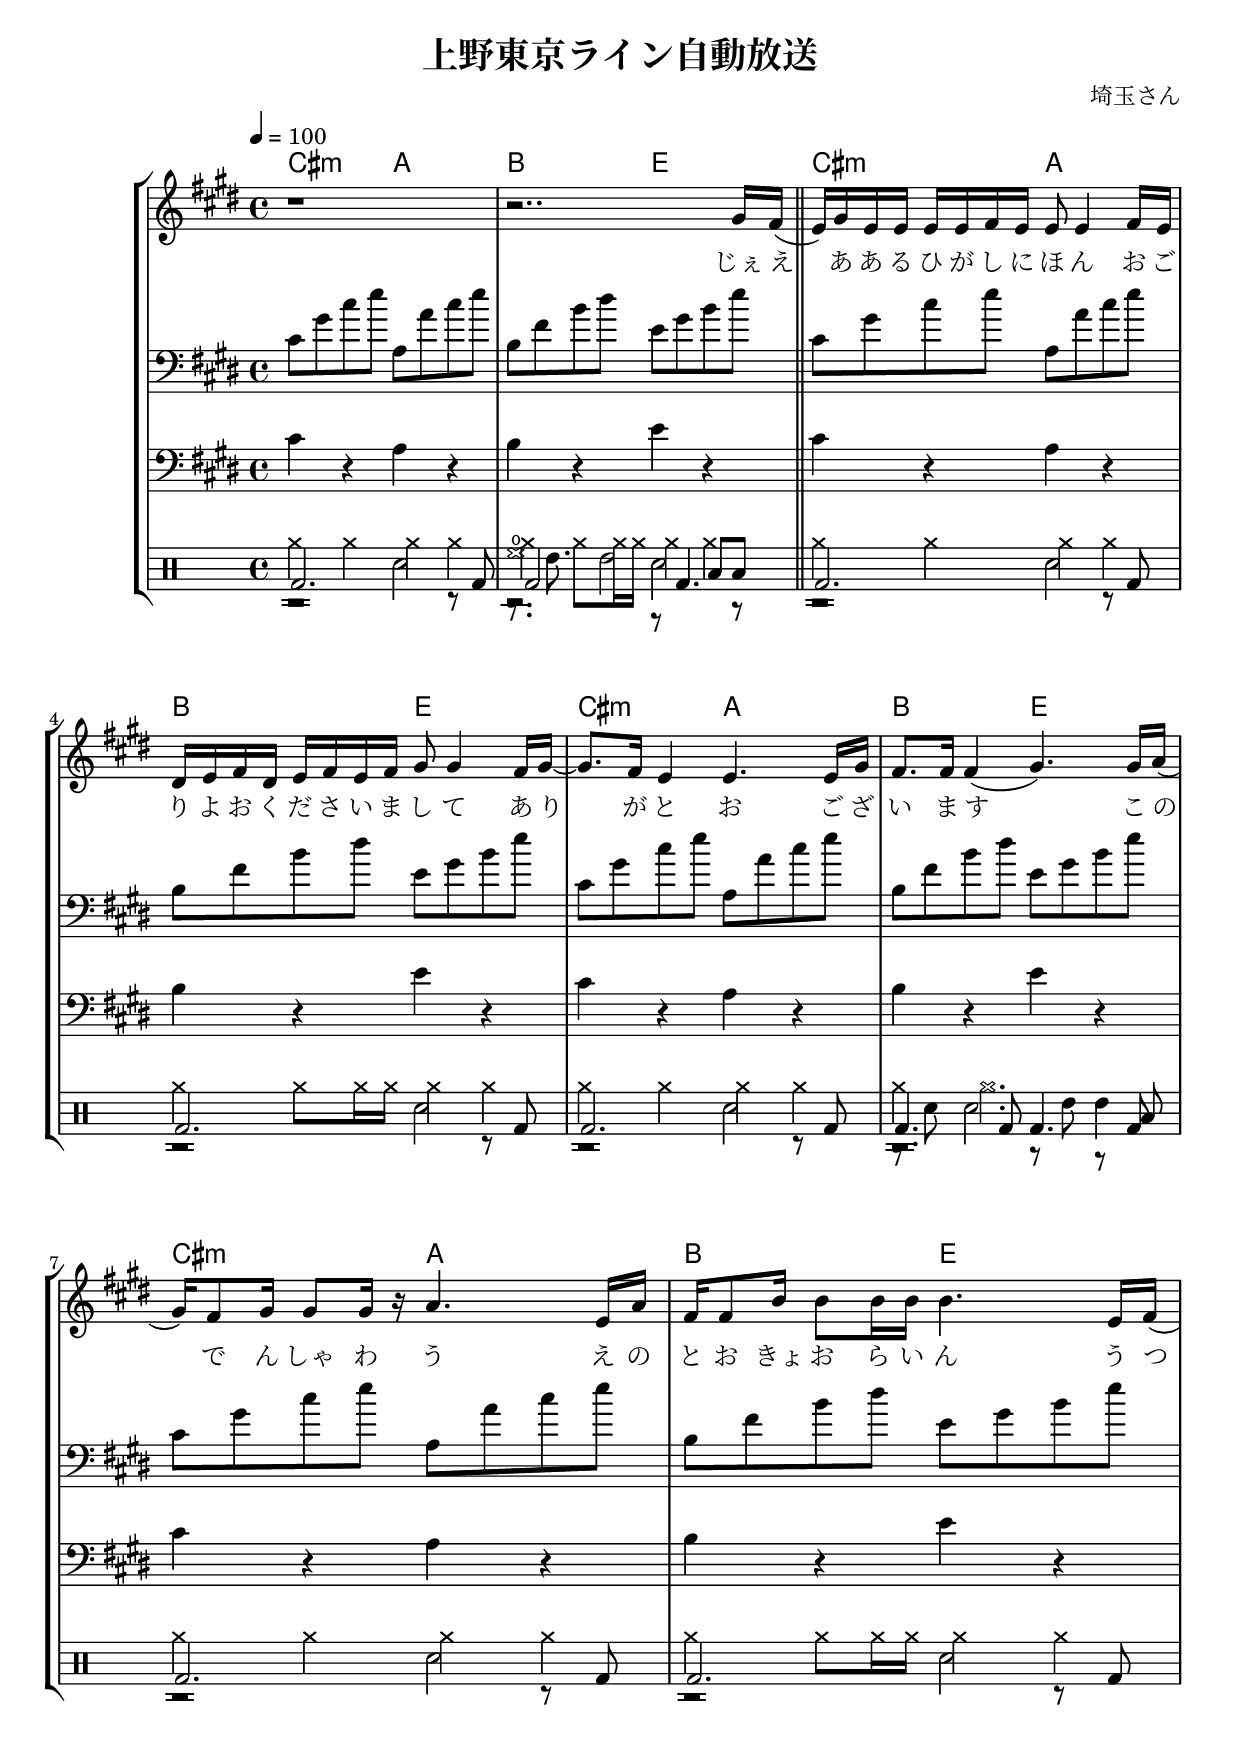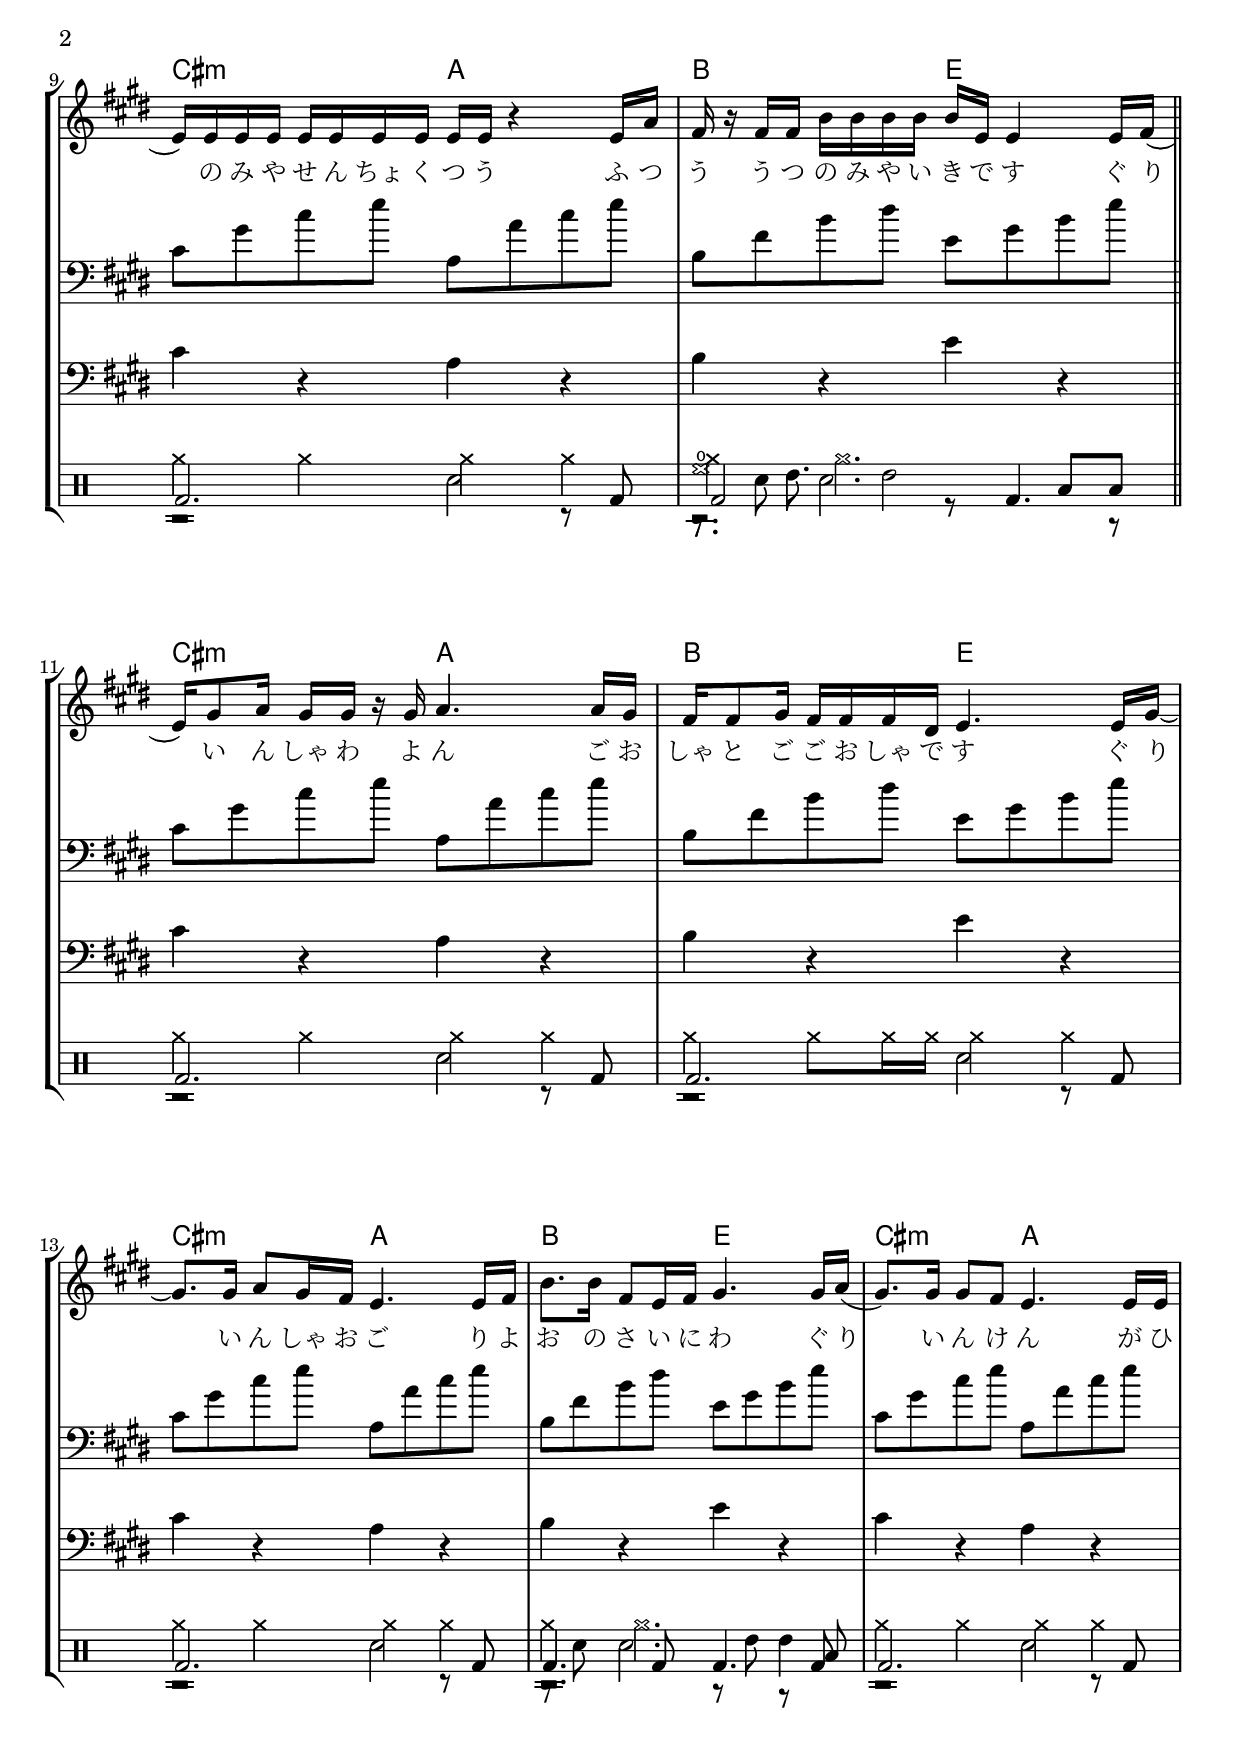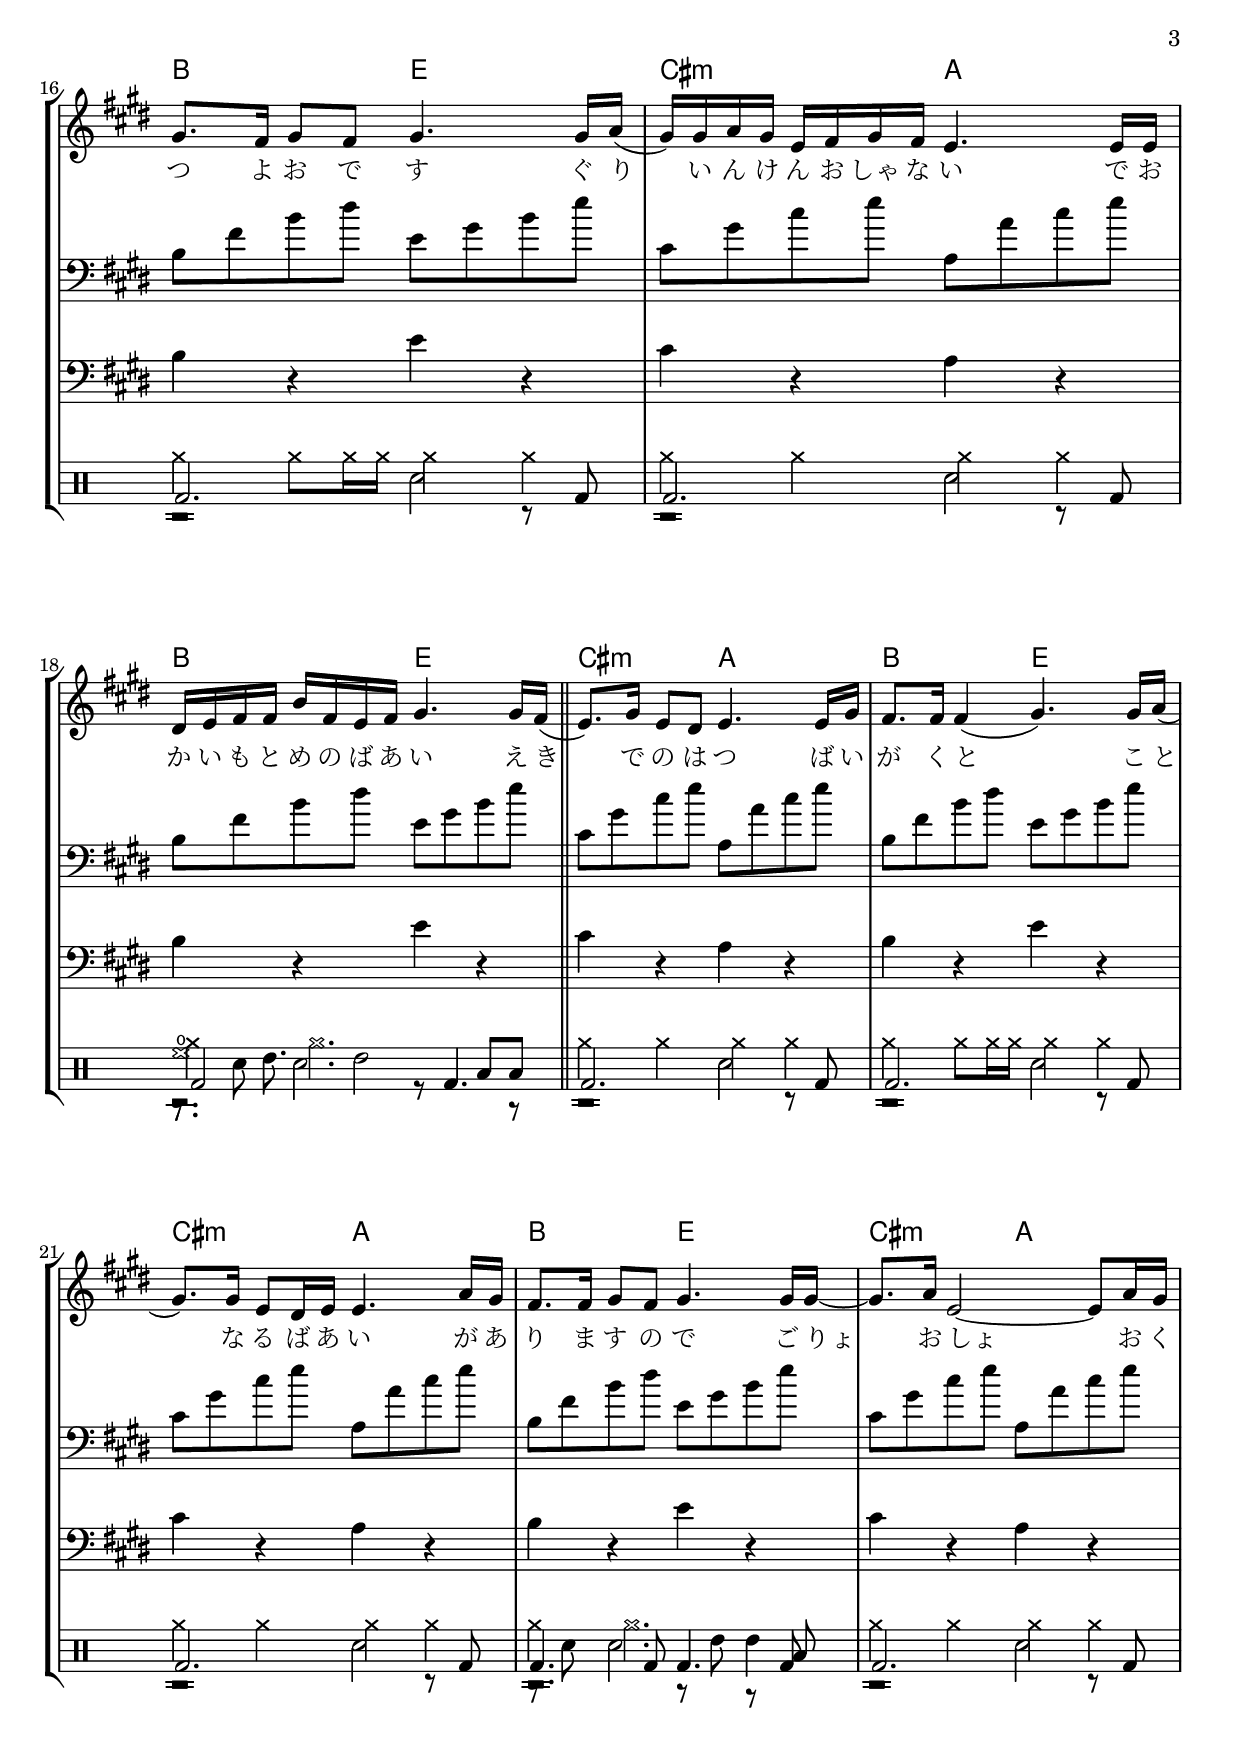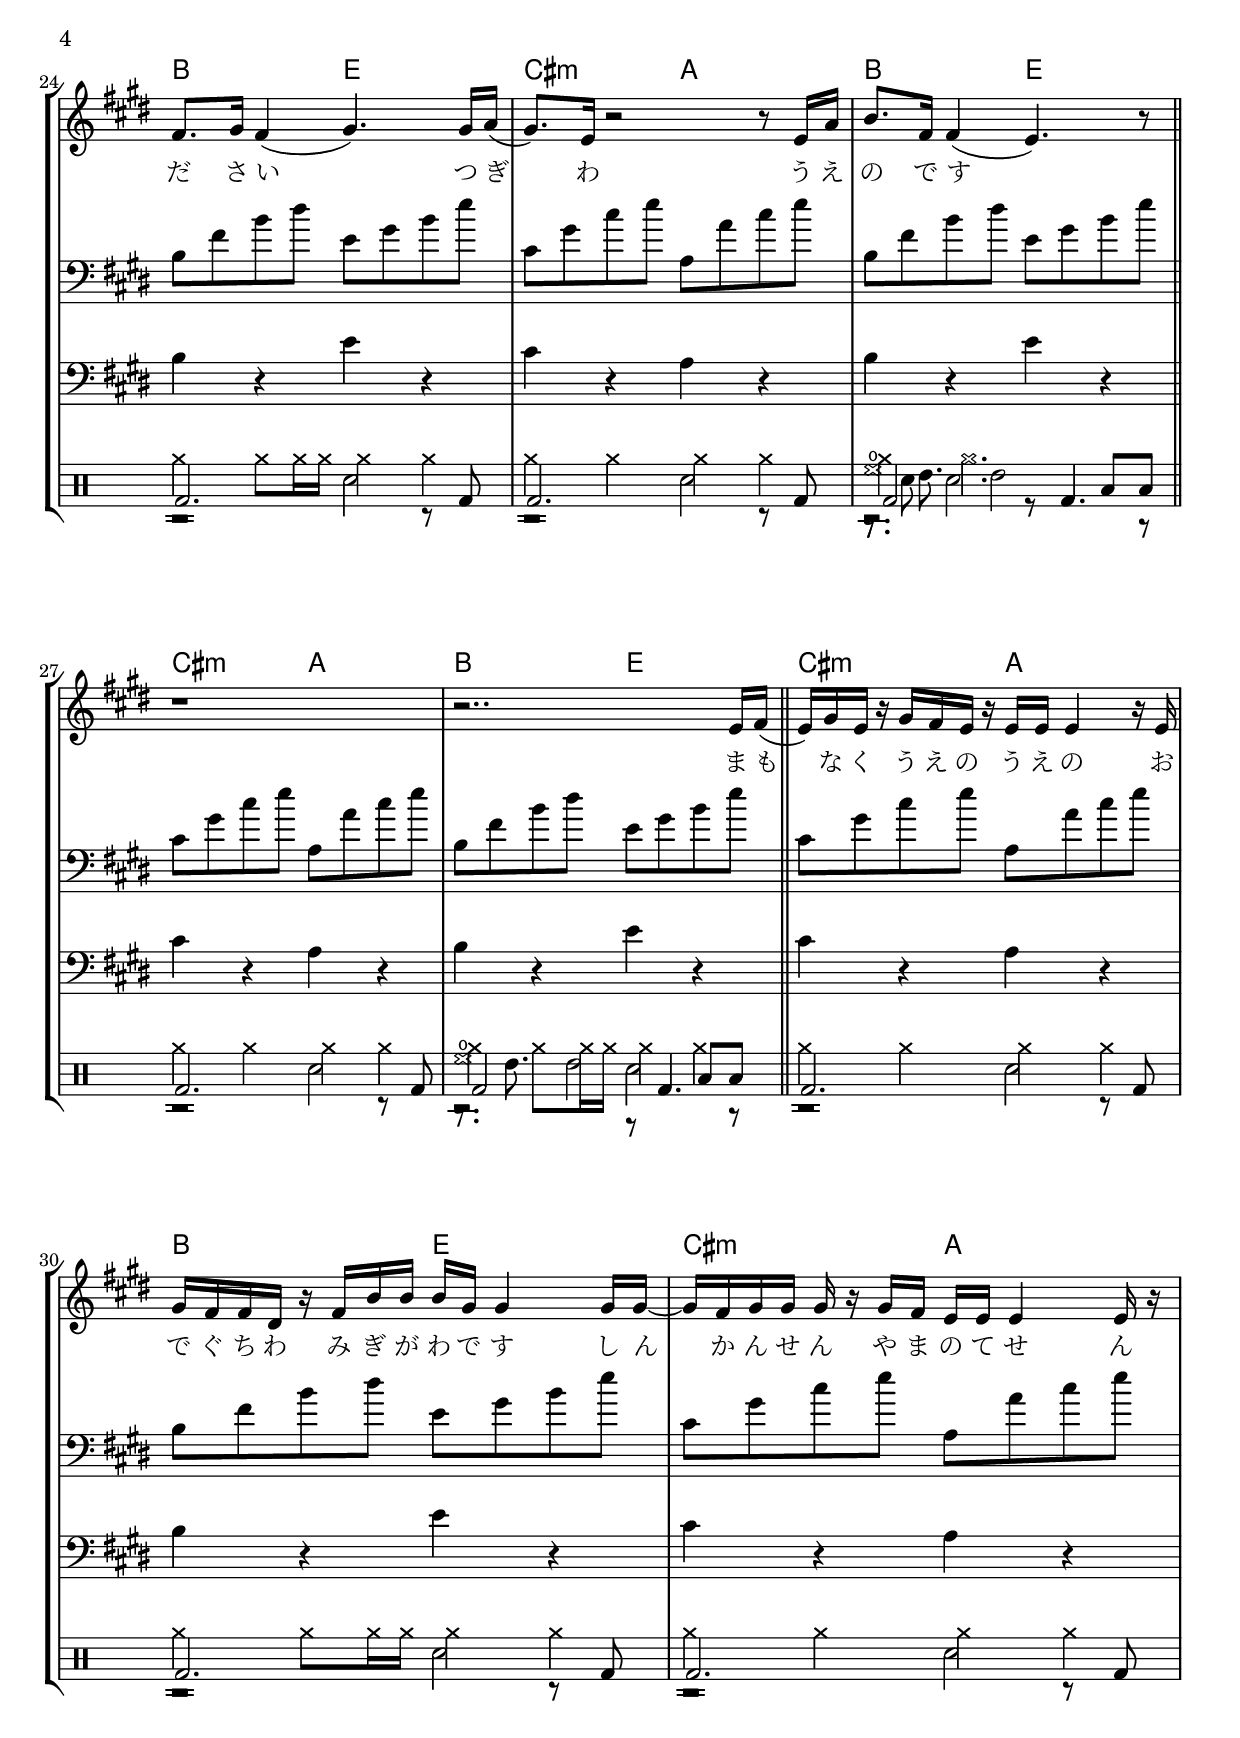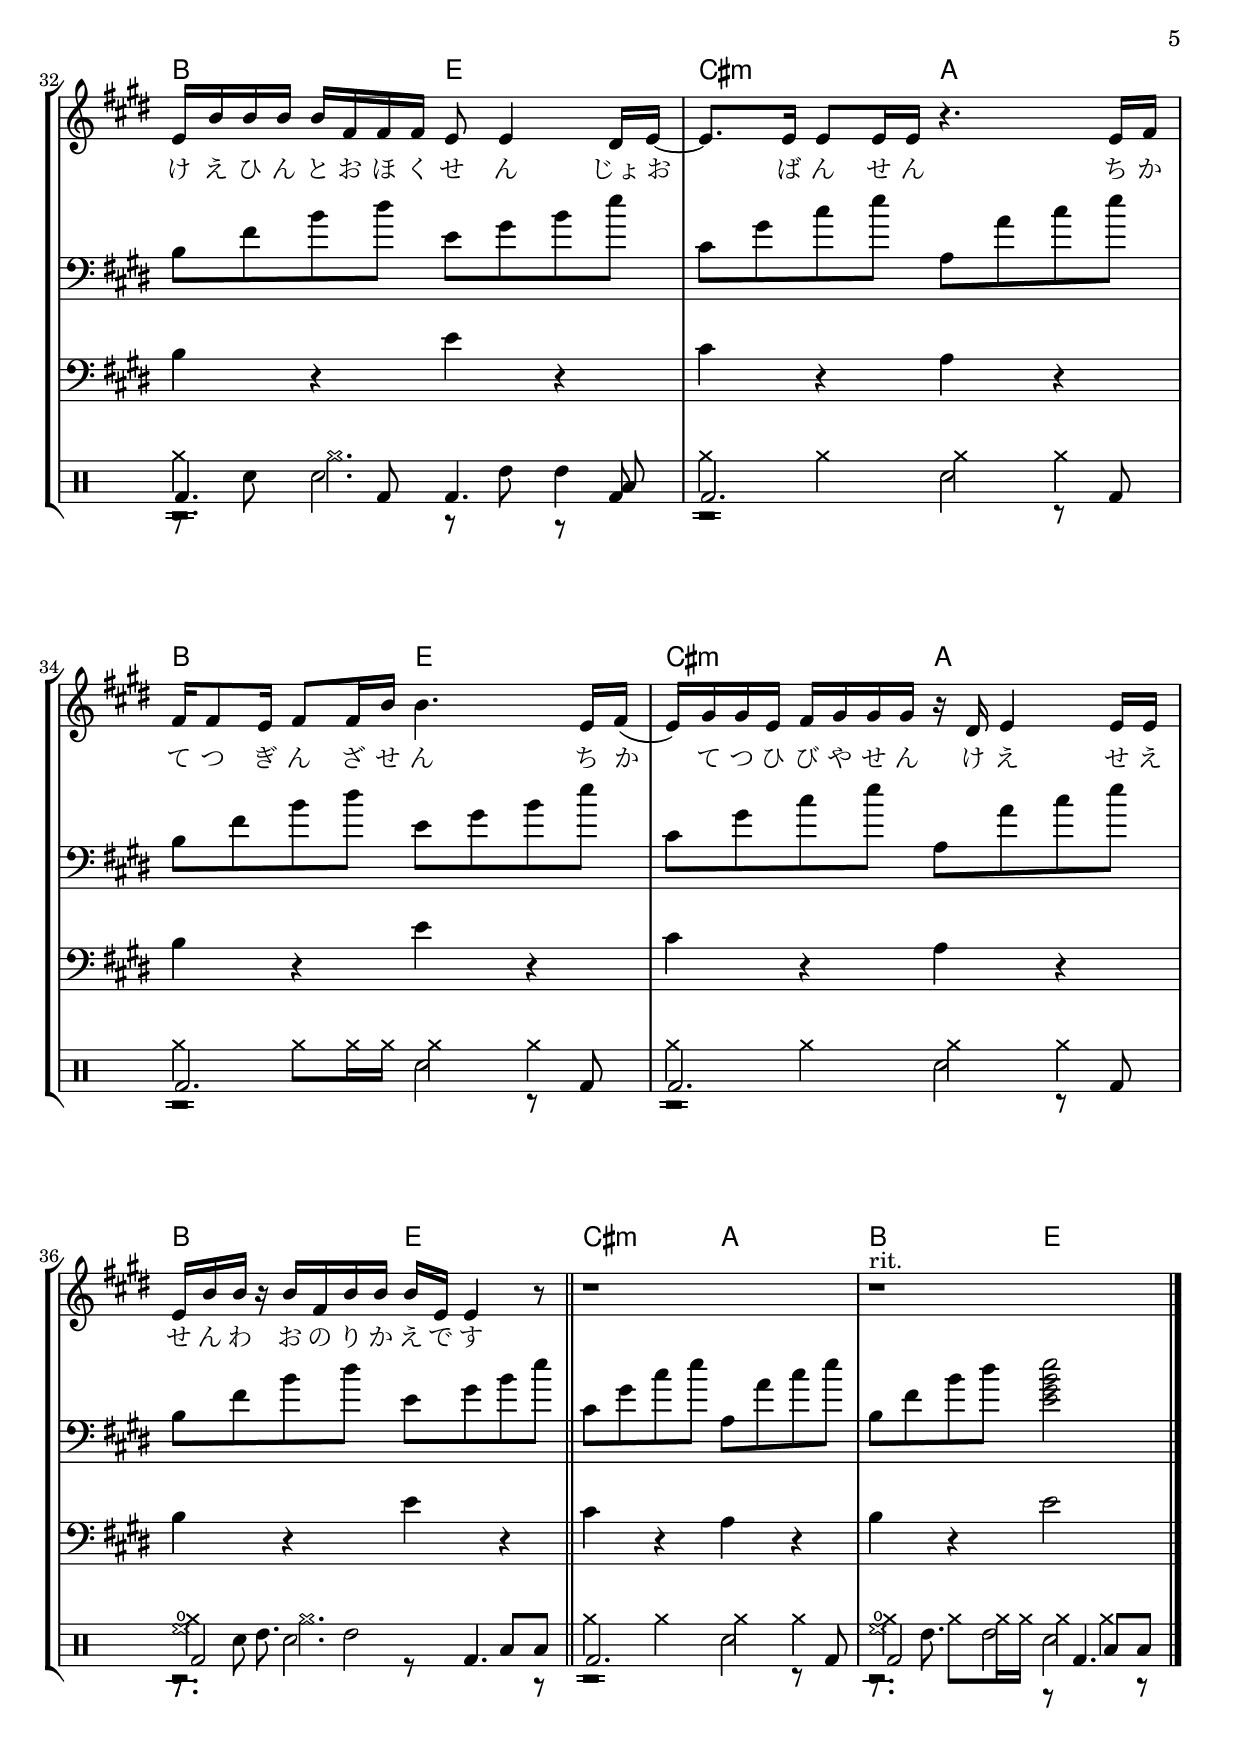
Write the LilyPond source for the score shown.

\version "2.12.1"

\header {
	title = \markup {上野東京ライン自動放送}
	composer = \markup \center-column {埼玉さん}
}

harmony = \chordmode {
	cis2:m a b e 

	cis:m a b e cis:m a b e cis:m a b e cis:m a b e 

	cis:m a b e cis:m a b e cis:m a b e cis:m a b e 

	cis:m a b e cis:m a b e cis:m a b e cis:m a b e 

	cis:m a b e 

	cis:m a b e cis:m a b e cis:m a b e cis:m a b e 

	cis:m a b e 
}

melody = {
	\key e \major
	\tempo 4 = 100
	r1 | r2.. 
	\set Staff.midiInstrument = #"mmi0.34"
	\set Staff.midiMinimumVolume = #0.7
	\set Staff.midiMaximumVolume = #0.9
	gis'16  fis'16 
	(e'16)  gis'16  e'16  e'16  e'16  e'16  fis'16  e'16  e'8  e'4  fis'16  e'16 
	dis'16  e'16  fis'16  dis'16  e'16  fis'16  e'16  fis'16  gis'8  gis'4  fis'16  gis'16~ 
	gis'8.  fis'16  e'4  e'4.  e'16  gis'16 
	fis'8.  fis'16  fis'4  (gis'4.)  gis'16  a'16 
	(gis'16)  fis'8  gis'16  gis'8  gis'16  r16  a'4.  e'16  a'16 
	fis'16  fis'8  b'16  b'8  b'16  b'16  b'4.  e'16  fis'16 
	(e'16)  e'16  e'16  e'16  e'16  e'16  e'16  e'16  e'16  e'16  r4  e'16  a'16 
	fis'16  r16  fis'16  fis'16  b'16  b'16  b'16  b'16  b'16  e'16  e'4  	\set Staff.midiInstrument = #"mmi0.34"
	\set Staff.midiMinimumVolume = #0.7
	\set Staff.midiMaximumVolume = #0.9
	e'16  fis'16 
	(e'16)  gis'8  a'16  gis'16  gis'16  r16  gis'16  a'4.  a'16  gis'16 
	fis'16  fis'8  gis'16  fis'16  fis'16  fis'16  dis'16  e'4.  e'16  gis'16~ 
	gis'8.  gis'16  a'8  gis'16  fis'16  e'4.  e'16  fis'16 
	b'8.  b'16  fis'8  e'16  fis'16  gis'4.  gis'16  a'16 
	(gis'8.)  gis'16  gis'8  fis'8  e'4.  e'16  e'16 
	gis'8.  fis'16  gis'8  fis'8  gis'4.  gis'16  a'16 
	(gis'16)  gis'16  a'16  gis'16  e'16  fis'16  gis'16  fis'16  e'4.  e'16  e'16 
	dis'16  e'16  fis'16  fis'16  b'16  fis'16  e'16  fis'16  gis'4.  	\set Staff.midiInstrument = #"mmi0.34"
	\set Staff.midiMinimumVolume = #0.7
	\set Staff.midiMaximumVolume = #0.9
	gis'16  fis'16 
	(e'8.)  gis'16  e'8  dis'8  e'4.  e'16  gis'16 
	fis'8.  fis'16  fis'4  (gis'4.)  gis'16  a'16 
	(gis'8.)  gis'16  e'8  dis'16  e'16  e'4.  a'16  gis'16 
	fis'8.  fis'16  gis'8  fis'8  gis'4.  gis'16  gis'16~ 
	gis'8.  a'16  e'2~e'8  a'16  gis'16 
	fis'8.  gis'16  fis'4  (gis'4.)  gis'16  a'16 
	(gis'8.)  e'16  r2 r8  e'16  a'16 
	b'8.  fis'16  fis'4  (e'4.)  	r8 	r1 | r2.. 
	\set Staff.midiInstrument = #"mmi0.34"
	\set Staff.midiMinimumVolume = #0.7
	\set Staff.midiMaximumVolume = #0.9
	e'16  fis'16 
	(e'16)  gis'16  e'16  r16  gis'16  fis'16  e'16  r16  e'16  e'16  e'4  r16  e'16 
	gis'16  fis'16  fis'16  dis'16  r16  fis'16  b'16  b'16  b'16  gis'16  gis'4  gis'16  gis'16~ 
	gis'16  fis'16  gis'16  gis'16  gis'16  r16  gis'16  fis'16  e'16  e'16  e'4  e'16  r16 
	e'16  b'16  b'16  b'16  b'16  fis'16  fis'16  fis'16  e'8  e'4  dis'16  e'16~ 
	e'8.  e'16  e'8  e'16  e'16  r4.  e'16  fis'16 
	fis'16  fis'8  e'16  fis'8  fis'16  b'16  b'4.  e'16  fis'16 
	(e'16)  gis'16  gis'16  e'16  fis'16  gis'16  gis'16  gis'16  r16  dis'16  e'4  e'16  e'16 
	e'16  b'16  b'16  r16  b'16  fis'16  b'16  b'16  b'16  e'16  e'4  	r8 	r1 | r1^"rit." \bar "|."
}

words = \lyricmode {
	
	じぇ  え  あ  あ  る  ひ  が  し  に  ほ  ん  お  ご  り  よ  お  く  だ  さ  い  ま  し  て  あ  り  が  と  お  ご  ざ  い  ま  す  こ  の  で  ん  しゃ  わ  う  え  の  と  お  きょ  お  ら  い  ん  う  つ  の  み  や  せ  ん  ちょ  く  つ  う  ふ  つ  う  う  つ  の  み  や  い  き  で  す  
	ぐ  り  い  ん  しゃ  わ  よ  ん  ご  お  しゃ  と  ご  ご  お  しゃ  で  す  ぐ  り  い  ん  しゃ  お  ご  り  よ  お  の  さ  い  に  わ  ぐ  り  い  ん  け  ん  が  ひ  つ  よ  お  で  す  ぐ  り  い  ん  け  ん  お  しゃ  な  い  で  お  か  い  も  と  め  の  ば  あ  い  
	え  き  で  の  は  つ  ば  い  が  く  と  こ  と  な  る  ば  あ  い  が  あ  り  ま  す  の  で  ご  りょ  お  しょ  お  く  だ  さ  い  つ  ぎ  わ  う  え  の  で  す  
	
	ま  も  な  く  う  え  の  う  え  の  お  で  ぐ  ち  わ  み  ぎ  が  わ  で  す  し  ん  か  ん  せ  ん  や  ま  の  て  せ  ん  け  え  ひ  ん  と  お  ほ  く  せ  ん  じょ  お  ば  ん  せ  ん  ち  か  て  つ  ぎ  ん  ざ  せ  ん  ち  か  て  つ  ひ  び  や  せ  ん  け  え  せ  え  せ  ん  わ  お  の  り  か  え  で  す  
	
}

tempochange = {
	\tempo 4 = 100
	r1 | r1 \bar "||"
	\tempo 4 = 100
	r1 | r1 | r1 | r1 | r1 | r1 | r1 | r1 \bar "||"
	\tempo 4 = 100
	r1 | r1 | r1 | r1 | r1 | r1 | r1 | r1 \bar "||"
	\tempo 4 = 100
	r1 | r1 | r1 | r1 | r1 | r1 | r1 | r1 \bar "||"
	\tempo 4 = 100
	r1 | r1 \bar "||"
	\tempo 4 = 100
	r1 | r1 | r1 | r1 | r1 | r1 | r1 | r1 \bar "||"
	\tempo 4 = 100
	r1 | \tempo 4 = 75 r2 \tempo 4 = 66 r2 \bar "|."
}

mainacc = {
	\clef bass
	\set Staff.midiInstrument = #"Acoustic Guitar (nylon)"
	\set Staff.midiMinimumVolume = #0.3
	\set Staff.midiMaximumVolume = #0.6
	\key e \major
	\tempo 4 = 100
	cis'8 gis'8 cis''8 e''8
	a8 a'8 cis''8 e''8
	b8 fis'8 b'8 dis''8
	e'8 gis'8 b'8 e''8
	\bar "||"

	\set Staff.midiInstrument = #"Acoustic Guitar (nylon)"
	\set Staff.midiMinimumVolume = #0.3
	\set Staff.midiMaximumVolume = #0.6
	cis'8 gis'8 cis''8 e''8
	a8 a'8 cis''8 e''8
	b8 fis'8 b'8 dis''8
	e'8 gis'8 b'8 e''8
	cis'8 gis'8 cis''8 e''8
	a8 a'8 cis''8 e''8
	b8 fis'8 b'8 dis''8
	e'8 gis'8 b'8 e''8
	cis'8 gis'8 cis''8 e''8
	a8 a'8 cis''8 e''8
	b8 fis'8 b'8 dis''8
	e'8 gis'8 b'8 e''8
	cis'8 gis'8 cis''8 e''8
	a8 a'8 cis''8 e''8
	b8 fis'8 b'8 dis''8
	e'8 gis'8 b'8 e''8
	\bar "||"

	\set Staff.midiInstrument = #"Acoustic Guitar (nylon)"
	\set Staff.midiMinimumVolume = #0.3
	\set Staff.midiMaximumVolume = #0.6
	cis'8 gis'8 cis''8 e''8
	a8 a'8 cis''8 e''8
	b8 fis'8 b'8 dis''8
	e'8 gis'8 b'8 e''8
	cis'8 gis'8 cis''8 e''8
	a8 a'8 cis''8 e''8
	b8 fis'8 b'8 dis''8
	e'8 gis'8 b'8 e''8
	cis'8 gis'8 cis''8 e''8
	a8 a'8 cis''8 e''8
	b8 fis'8 b'8 dis''8
	e'8 gis'8 b'8 e''8
	cis'8 gis'8 cis''8 e''8
	a8 a'8 cis''8 e''8
	b8 fis'8 b'8 dis''8
	e'8 gis'8 b'8 e''8
	\bar "||"

	\set Staff.midiInstrument = #"Acoustic Guitar (nylon)"
	\set Staff.midiMinimumVolume = #0.3
	\set Staff.midiMaximumVolume = #0.6
	cis'8 gis'8 cis''8 e''8
	a8 a'8 cis''8 e''8
	b8 fis'8 b'8 dis''8
	e'8 gis'8 b'8 e''8
	cis'8 gis'8 cis''8 e''8
	a8 a'8 cis''8 e''8
	b8 fis'8 b'8 dis''8
	e'8 gis'8 b'8 e''8
	cis'8 gis'8 cis''8 e''8
	a8 a'8 cis''8 e''8
	b8 fis'8 b'8 dis''8
	e'8 gis'8 b'8 e''8
	cis'8 gis'8 cis''8 e''8
	a8 a'8 cis''8 e''8
	b8 fis'8 b'8 dis''8
	e'8 gis'8 b'8 e''8
	\bar "||"

	\set Staff.midiInstrument = #"Acoustic Guitar (nylon)"
	\set Staff.midiMinimumVolume = #0.3
	\set Staff.midiMaximumVolume = #0.6
	cis'8 gis'8 cis''8 e''8
	a8 a'8 cis''8 e''8
	b8 fis'8 b'8 dis''8
	e'8 gis'8 b'8 e''8
	\bar "||"

	\set Staff.midiInstrument = #"Acoustic Guitar (nylon)"
	\set Staff.midiMinimumVolume = #0.3
	\set Staff.midiMaximumVolume = #0.6
	cis'8 gis'8 cis''8 e''8
	a8 a'8 cis''8 e''8
	b8 fis'8 b'8 dis''8
	e'8 gis'8 b'8 e''8
	cis'8 gis'8 cis''8 e''8
	a8 a'8 cis''8 e''8
	b8 fis'8 b'8 dis''8
	e'8 gis'8 b'8 e''8
	cis'8 gis'8 cis''8 e''8
	a8 a'8 cis''8 e''8
	b8 fis'8 b'8 dis''8
	e'8 gis'8 b'8 e''8
	cis'8 gis'8 cis''8 e''8
	a8 a'8 cis''8 e''8
	b8 fis'8 b'8 dis''8
	e'8 gis'8 b'8 e''8
	\bar "||"

	\set Staff.midiInstrument = #"Acoustic Guitar (nylon)"
	\set Staff.midiMinimumVolume = #0.3
	\set Staff.midiMaximumVolume = #0.6
	cis'8 gis'8 cis''8 e''8
	a8 a'8 cis''8 e''8
	b8 fis'8 b'8 dis''8
	<e' gis' b' e''>2
	\bar "|."
}

subacc = {
	\clef bass
	\set Staff.midiInstrument = #"Synthbrass 1"
	\set Staff.midiMinimumVolume = #0.3
	\set Staff.midiMaximumVolume = #0.6
	\key e \major
	\tempo 4 = 100
	cis'4 r4
	a4 r4
	b4 r4
	e'4 r4
	\bar "||"

	\set Staff.midiInstrument = #"Synthbrass 1"
	\set Staff.midiMinimumVolume = #0.3
	\set Staff.midiMaximumVolume = #0.6
	cis'4 r4
	a4 r4
	b4 r4
	e'4 r4
	cis'4 r4
	a4 r4
	b4 r4
	e'4 r4
	cis'4 r4
	a4 r4
	b4 r4
	e'4 r4
	cis'4 r4
	a4 r4
	b4 r4
	e'4 r4
	\bar "||"

	\set Staff.midiInstrument = #"Synthbrass 1"
	\set Staff.midiMinimumVolume = #0.3
	\set Staff.midiMaximumVolume = #0.6
	cis'4 r4
	a4 r4
	b4 r4
	e'4 r4
	cis'4 r4
	a4 r4
	b4 r4
	e'4 r4
	cis'4 r4
	a4 r4
	b4 r4
	e'4 r4
	cis'4 r4
	a4 r4
	b4 r4
	e'4 r4
	\bar "||"

	\set Staff.midiInstrument = #"Synthbrass 1"
	\set Staff.midiMinimumVolume = #0.3
	\set Staff.midiMaximumVolume = #0.6
	cis'4 r4
	a4 r4
	b4 r4
	e'4 r4
	cis'4 r4
	a4 r4
	b4 r4
	e'4 r4
	cis'4 r4
	a4 r4
	b4 r4
	e'4 r4
	cis'4 r4
	a4 r4
	b4 r4
	e'4 r4
	\bar "||"

	\set Staff.midiInstrument = #"Synthbrass 1"
	\set Staff.midiMinimumVolume = #0.3
	\set Staff.midiMaximumVolume = #0.6
	cis'4 r4
	a4 r4
	b4 r4
	e'4 r4
	\bar "||"

	\set Staff.midiInstrument = #"Synthbrass 1"
	\set Staff.midiMinimumVolume = #0.3
	\set Staff.midiMaximumVolume = #0.6
	cis'4 r4
	a4 r4
	b4 r4
	e'4 r4
	cis'4 r4
	a4 r4
	b4 r4
	e'4 r4
	cis'4 r4
	a4 r4
	b4 r4
	e'4 r4
	cis'4 r4
	a4 r4
	b4 r4
	e'4 r4
	\bar "||"

	\set Staff.midiInstrument = #"Synthbrass 1"
	\set Staff.midiMinimumVolume = #0.3
	\set Staff.midiMaximumVolume = #0.6
	cis'4 r4
	a4 r4
	b4 r4
	e'2
	\bar "|."
}

percA = {
	\drummode {
	cymr4 cymr4 cymr4 cymr4  |cymr4 cymr8 cymr16 cymr16 cymr4 cymr4  \bar "||"
	cymr4 cymr4 cymr4 cymr4  |cymr4 cymr8 cymr16 cymr16 cymr4 cymr4  |cymr4 cymr4 cymr4 cymr4  |cymr4 cymr2.  |cymr4 cymr4 cymr4 cymr4  |cymr4 cymr8 cymr16 cymr16 cymr4 cymr4  |cymr4 cymr4 cymr4 cymr4  |cymr4 cymr2.  \bar "||"
	cymr4 cymr4 cymr4 cymr4  |cymr4 cymr8 cymr16 cymr16 cymr4 cymr4  |cymr4 cymr4 cymr4 cymr4  |cymr4 cymr2.  |cymr4 cymr4 cymr4 cymr4  |cymr4 cymr8 cymr16 cymr16 cymr4 cymr4  |cymr4 cymr4 cymr4 cymr4  |cymr4 cymr2.  \bar "||"
	cymr4 cymr4 cymr4 cymr4  |cymr4 cymr8 cymr16 cymr16 cymr4 cymr4  |cymr4 cymr4 cymr4 cymr4  |cymr4 cymr2.  |cymr4 cymr4 cymr4 cymr4  |cymr4 cymr8 cymr16 cymr16 cymr4 cymr4  |cymr4 cymr4 cymr4 cymr4  |cymr4 cymr2.  \bar "||"
	cymr4 cymr4 cymr4 cymr4  |cymr4 cymr8 cymr16 cymr16 cymr4 cymr4  \bar "||"
	cymr4 cymr4 cymr4 cymr4  |cymr4 cymr8 cymr16 cymr16 cymr4 cymr4  |cymr4 cymr4 cymr4 cymr4  |cymr4 cymr2.  |cymr4 cymr4 cymr4 cymr4  |cymr4 cymr8 cymr16 cymr16 cymr4 cymr4  |cymr4 cymr4 cymr4 cymr4  |cymr4 cymr2.  \bar "||"
	cymr4 cymr4 cymr4 cymr4  |cymr4 cymr8 cymr16 cymr16 cymr4 cymr4  \bar "|."
	}
}

percB = {
	\drummode {
	r2 sn2  |r2 sn2  \bar "||"
	r2 sn2  |r2 sn2  |r2 sn2  |r8 sn8 sn2.  |r2 sn2  |r2 sn2  |r2 sn2  |r8 sn8 sn2.  \bar "||"
	r2 sn2  |r2 sn2  |r2 sn2  |r8 sn8 sn2.  |r2 sn2  |r2 sn2  |r2 sn2  |r8 sn8 sn2.  \bar "||"
	r2 sn2  |r2 sn2  |r2 sn2  |r8 sn8 sn2.  |r2 sn2  |r2 sn2  |r2 sn2  |r8 sn8 sn2.  \bar "||"
	r2 sn2  |r2 sn2  \bar "||"
	r2 sn2  |r2 sn2  |r2 sn2  |r8 sn8 sn2.  |r2 sn2  |r2 sn2  |r2 sn2  |r8 sn8 sn2.  \bar "||"
	r2 sn2  |r2 sn2  \bar "|."
	}
}

percC = {
	\drummode {
	bd2. r8 bd8  |bd2 r8 bd4.  \bar "||"
	bd2. r8 bd8  |bd2. r8 bd8  |bd2. r8 bd8  |bd4. bd8 bd4. bd8  |bd2. r8 bd8  |bd2. r8 bd8  |bd2. r8 bd8  |bd2 r8 bd4.  \bar "||"
	bd2. r8 bd8  |bd2. r8 bd8  |bd2. r8 bd8  |bd4. bd8 bd4. bd8  |bd2. r8 bd8  |bd2. r8 bd8  |bd2. r8 bd8  |bd2 r8 bd4.  \bar "||"
	bd2. r8 bd8  |bd2. r8 bd8  |bd2. r8 bd8  |bd4. bd8 bd4. bd8  |bd2. r8 bd8  |bd2. r8 bd8  |bd2. r8 bd8  |bd2 r8 bd4.  \bar "||"
	bd2. r8 bd8  |bd2 r8 bd4.  \bar "||"
	bd2. r8 bd8  |bd2. r8 bd8  |bd2. r8 bd8  |bd4. bd8 bd4. bd8  |bd2. r8 bd8  |bd2. r8 bd8  |bd2. r8 bd8  |bd2 r8 bd4.  \bar "||"
	bd2. r8 bd8  |bd2 r8 bd4.  \bar "|."
	}
}

percD = {
	\drummode {
	r1 |r8. tommh8. tommh2 r8  \bar "||"
	r1 |r1 |r1 |r2 r8 tommh8 tommh4  |r1 |r1 |r1 |r8. tommh8. tommh2 r8  \bar "||"
	r1 |r1 |r1 |r2 r8 tommh8 tommh4  |r1 |r1 |r1 |r8. tommh8. tommh2 r8  \bar "||"
	r1 |r1 |r1 |r2 r8 tommh8 tommh4  |r1 |r1 |r1 |r8. tommh8. tommh2 r8  \bar "||"
	r1 |r8. tommh8. tommh2 r8  \bar "||"
	r1 |r1 |r1 |r2 r8 tommh8 tommh4  |r1 |r1 |r1 |r8. tommh8. tommh2 r8  \bar "||"
	r1 |r8. tommh8. tommh2 r8  \bar "|."
	}
}

percE = {
	\drummode {
	r1 |r2. toml8 toml8  \bar "||"
	r1 |r1 |r1 |r2. r8 toml8  |r1 |r1 |r1 |r2. toml8 toml8  \bar "||"
	r1 |r1 |r1 |r2. r8 toml8  |r1 |r1 |r1 |r2. toml8 toml8  \bar "||"
	r1 |r1 |r1 |r2. r8 toml8  |r1 |r1 |r1 |r2. toml8 toml8  \bar "||"
	r1 |r2. toml8 toml8  \bar "||"
	r1 |r1 |r1 |r2. r8 toml8  |r1 |r1 |r1 |r2. toml8 toml8  \bar "||"
	r1 |r2. toml8 toml8  \bar "|."
	}
}

percF = {
	\drummode {
	r1 |hho1  \bar "||"
	r1 |r1 |r1 |r1 |r1 |r1 |r1 |hho1  \bar "||"
	r1 |r1 |r1 |r1 |r1 |r1 |r1 |hho1  \bar "||"
	r1 |r1 |r1 |r1 |r1 |r1 |r1 |hho1  \bar "||"
	r1 |hho1  \bar "||"
	r1 |r1 |r1 |r1 |r1 |r1 |r1 |hho1  \bar "||"
	r1 |hho1  \bar "|."
	}
}

\score {
	<<
		\new StaffGroup <<
			\new ChordNames {\harmony}
			\new Voice = "melody" {\melody}
			\new Lyrics \lyricsto "melody" \words
			\new Staff = "mainacc" {\mainacc}
			\new Staff = "subacc" {\subacc}
			\new DrumStaff <<
				\new DrumVoice {\percA}
				\new DrumVoice {\percB}
				\new DrumVoice {\percC}
				\new DrumVoice {\percD}
				\new DrumVoice {\percE}
				\new DrumVoice {\percF}
			>>
		>>
	>>
	\layout { }
}
